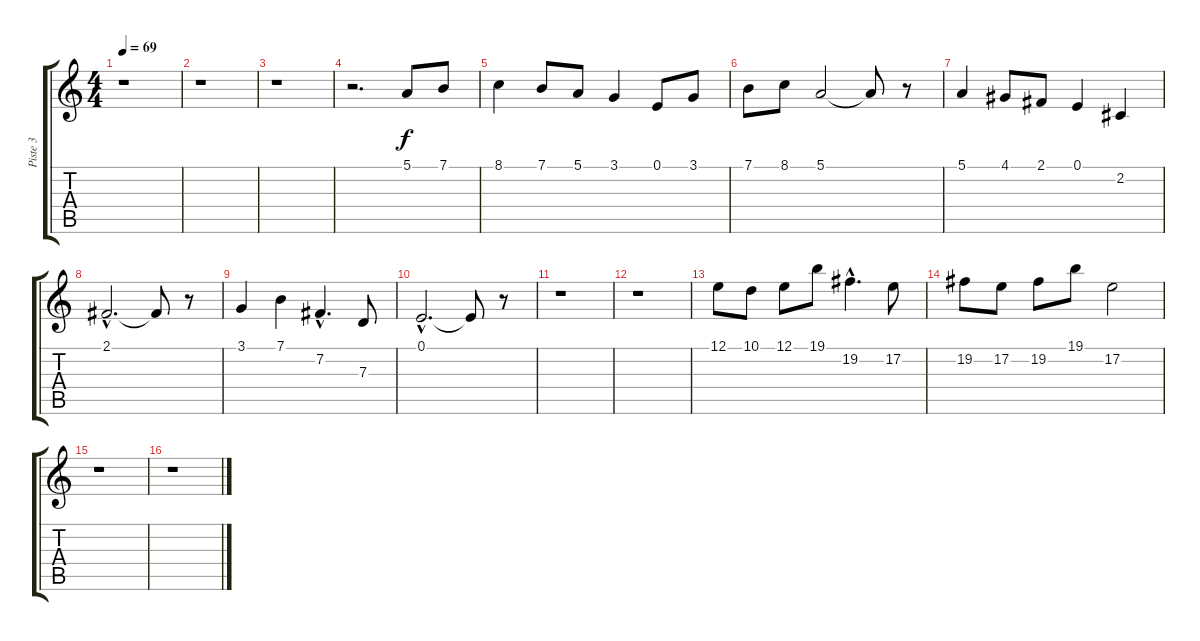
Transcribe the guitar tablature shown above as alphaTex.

\track ("Piste 3" "Piste 3") {instrument flute}
\staff {score tabs}
\tuning (E4 B3 G3 D3 A2 E2) {hide}
\ts (4 4)
\tempo 69
\clef g2
\ks c
r.1{dy f instrument flute} |
r.1 |
r.1 |
r.2{d} 5.1.8 7.1.8 |
8.1.4 7.1.8 5.1.8 3.1.4 0.1.8 3.1.8 |
7.1.8 8.1.8 5.1.2 5.1{t}.8 r.8 |
5.1.4 4.1.8 2.1.8 0.1.4 2.2.4 |
2.1{hac}.2{d} 2.1{t}.8 r.8 |
3.1.4{instrument clarinet} 7.1.4 7.2{hac}.4{d} 7.3.8 |
0.1{hac}.2{d} 0.1{t}.8 r.8 |
r.1 |
r.1 |
12.1.8{instrument piccolo} 10.1.8 12.1.8 19.1.8 19.2{hac}.4{d} 17.2.8 |
19.2.8 17.2.8 19.2.8 19.1.8 17.2.2 |
r.1 |
r.1
